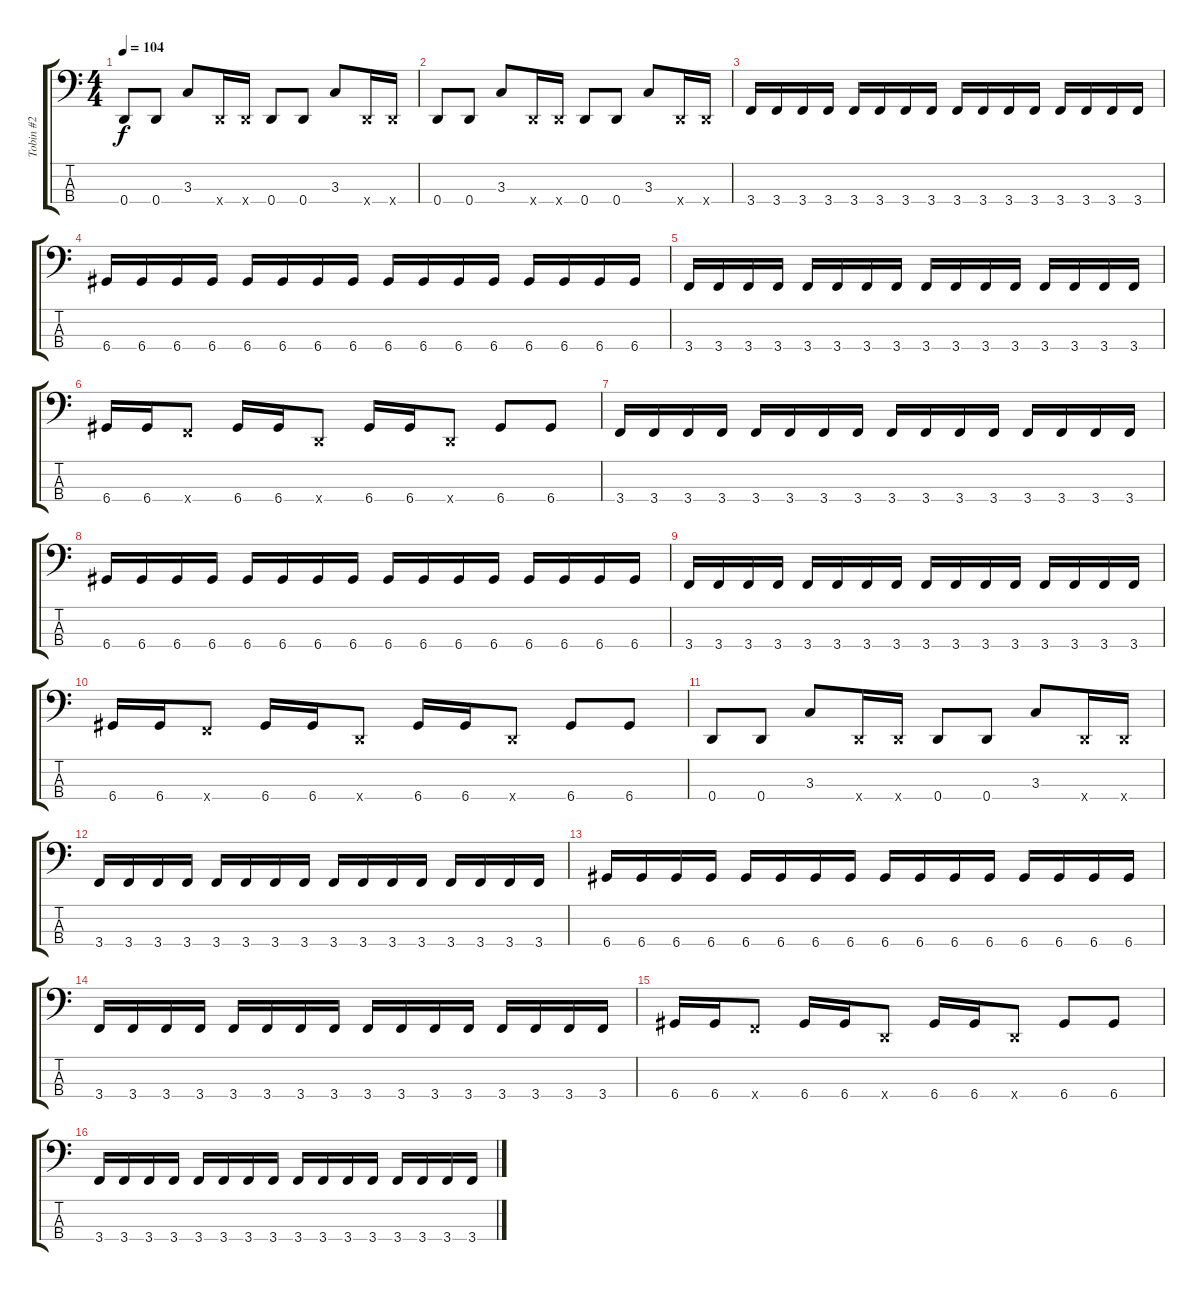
\track ("Tobin #2" "Tobin #2") {instrument electricbassfinger}
\staff {score tabs}
\tuning (G2 D2 A1 D1) {hide}
\ts (4 4)
\tempo 104
\clef f4
\ks c
0.4.8{dy f} 0.4.8 3.3.8 0.4{x}.16 0.4{x}.16 0.4.8 0.4.8 3.3.8 0.4{x}.16 0.4{x}.16 |
0.4.8 0.4.8 3.3.8 0.4{x}.16 0.4{x}.16 0.4.8 0.4.8 3.3.8 0.4{x}.16 0.4{x}.16 |
3.4.16 3.4.16 3.4.16 3.4.16 3.4.16 3.4.16 3.4.16 3.4.16 3.4.16 3.4.16 3.4.16 3.4.16 3.4.16 3.4.16 3.4.16 3.4.16 |
6.4.16 6.4.16 6.4.16 6.4.16 6.4.16 6.4.16 6.4.16 6.4.16 6.4.16 6.4.16 6.4.16 6.4.16 6.4.16 6.4.16 6.4.16 6.4.16 |
3.4.16 3.4.16 3.4.16 3.4.16 3.4.16 3.4.16 3.4.16 3.4.16 3.4.16 3.4.16 3.4.16 3.4.16 3.4.16 3.4.16 3.4.16 3.4.16 |
6.4.16 6.4.16 3.4{x}.8 6.4.16 6.4.16 0.4{x}.8 6.4.16 6.4.16 0.4{x}.8 6.4.8 6.4.8 |
3.4.16 3.4.16 3.4.16 3.4.16 3.4.16 3.4.16 3.4.16 3.4.16 3.4.16 3.4.16 3.4.16 3.4.16 3.4.16 3.4.16 3.4.16 3.4.16 |
6.4.16 6.4.16 6.4.16 6.4.16 6.4.16 6.4.16 6.4.16 6.4.16 6.4.16 6.4.16 6.4.16 6.4.16 6.4.16 6.4.16 6.4.16 6.4.16 |
3.4.16 3.4.16 3.4.16 3.4.16 3.4.16 3.4.16 3.4.16 3.4.16 3.4.16 3.4.16 3.4.16 3.4.16 3.4.16 3.4.16 3.4.16 3.4.16 |
6.4.16 6.4.16 3.4{x}.8 6.4.16 6.4.16 0.4{x}.8 6.4.16 6.4.16 0.4{x}.8 6.4.8 6.4.8 |
0.4.8 0.4.8 3.3.8 0.4{x}.16 0.4{x}.16 0.4.8 0.4.8 3.3.8 0.4{x}.16 0.4{x}.16 |
3.4.16 3.4.16 3.4.16 3.4.16 3.4.16 3.4.16 3.4.16 3.4.16 3.4.16 3.4.16 3.4.16 3.4.16 3.4.16 3.4.16 3.4.16 3.4.16 |
6.4.16 6.4.16 6.4.16 6.4.16 6.4.16 6.4.16 6.4.16 6.4.16 6.4.16 6.4.16 6.4.16 6.4.16 6.4.16 6.4.16 6.4.16 6.4.16 |
3.4.16 3.4.16 3.4.16 3.4.16 3.4.16 3.4.16 3.4.16 3.4.16 3.4.16 3.4.16 3.4.16 3.4.16 3.4.16 3.4.16 3.4.16 3.4.16 |
6.4.16 6.4.16 3.4{x}.8 6.4.16 6.4.16 0.4{x}.8 6.4.16 6.4.16 0.4{x}.8 6.4.8 6.4.8 |
3.4.16 3.4.16 3.4.16 3.4.16 3.4.16 3.4.16 3.4.16 3.4.16 3.4.16 3.4.16 3.4.16 3.4.16 3.4.16 3.4.16 3.4.16 3.4.16
